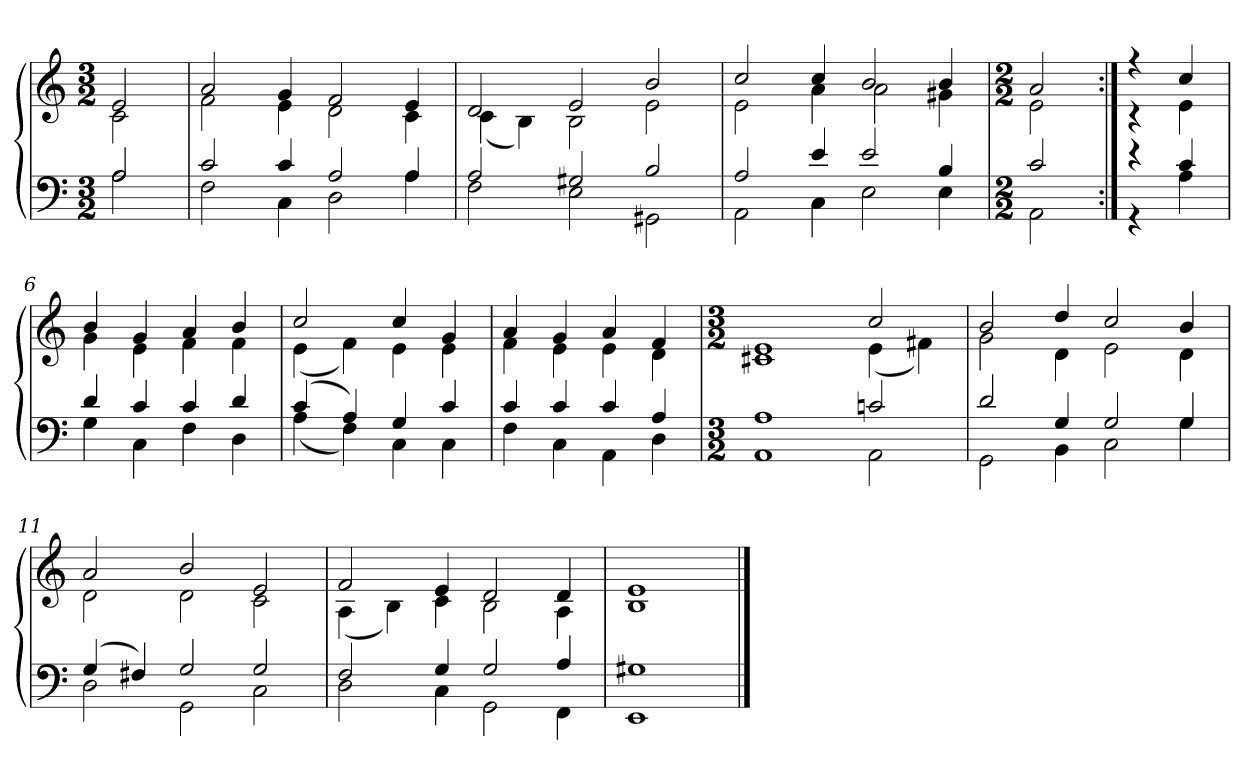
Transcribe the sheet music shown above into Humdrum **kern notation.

**kern	**kern
*part1	*part1
*staff2	*staff1
*clefF4	*clefG2
*k[]	*k[]
*E:phr	*E:phr
*M3/2	*M3/2
=	=
*^	*^
2A	2A	2e	2c
=1	=1	=1	=1
2c	2F	2a	2f
4c	4C	4g	4e
2A	2D	2f	2d
4A	4A	4e	4c
=2	=2	=2	=2
2A	2F	2d	(4c
.	.	.	4B)
2G#X	2E	2e	2B
2B	2GG#X	2b	2e
=3	=3	=3	=3
2A	2AA	2cc	2e
4e	4C	4cc	4a
2e	2E	2b	2a
4B	4E	4b	4g#X
=4	=4	=4	=4
*M2/2	*	*M2/2	*
2c	2AA	2a	2e
=5:|!	=5:|!	=5:|!	=5:|!
4r	4r	4r	4r
4c	4A	4cc	4e
=6	=6	=6	=6
4d	4G	4b	4g
4c	4C	4g	4e
4c	4F	4a	4f
4d	4D	4b	4f
=7	=7	=7	=7
(4c	(4A	2cc	(4e
4A)	4F)	.	4f)
4G	4C	4cc	4e
4c	4C	4g	4e
=8	=8	=8	=8
4c	4F	4a	4f
4c	4C	4g	4e
4c	4AA	4a	4e
4A	4D	4f	4d
=9	=9	=9	=9
*M3/2	*	*M3/2	*
1A	1AA	1e	1c#X
2cn	2AA	2cc	(4e
.	.	.	4f#X)
=10	=10	=10	=10
2d	2GG	2b	2g
4G	4BB	4dd	4d
2G	2C	2cc	2e
4G	4G	4b	4d
=11	=11	=11	=11
(4G	2D	2a	2d
4F#X)	.	.	.
2G	2GG	2b	2d
2G	2C	2e	2c
=12	=12	=12	=12
2F	2D	2f	(4A
.	.	.	4B)
4G	4C	4e	4c
2G	2GG	2d	2B
4A	4FF	4d	4A
=13	=13	=13	=13
1G#X	1EE	1e	1B
*v	*v	*	*
*	*v	*v
==	==
*-	*-
